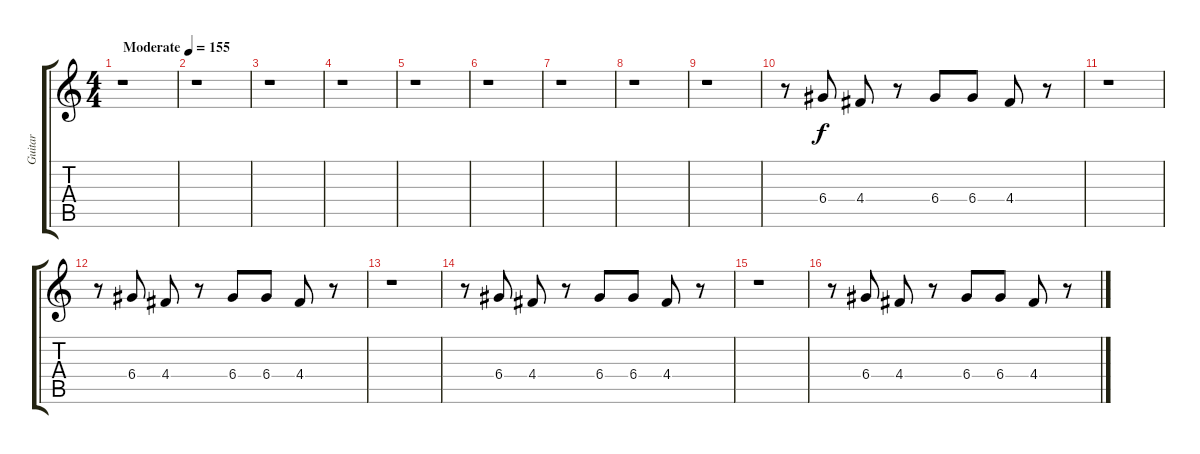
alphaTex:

\track ("Guitar" "Guitar") {instrument overdrivenguitar}
\staff {score tabs}
\tuning (E4 B3 G3 D3 A2 E2) {hide}
\ts (4 4)
\tempo (155 "Moderate")
\clef g2
\ks c
r.1{dy f instrument overdrivenguitar} |
r.1 |
r.1 |
r.1 |
r.1 |
r.1 |
r.1 |
r.1 |
r.1 |
r.8 6.4.8 4.4.8 r.8 6.4.8 6.4.8 4.4.8 r.8 |
r.1 |
r.8 6.4.8 4.4.8 r.8 6.4.8 6.4.8 4.4.8 r.8 |
r.1 |
r.8 6.4.8 4.4.8 r.8 6.4.8 6.4.8 4.4.8 r.8 |
r.1 |
r.8 6.4.8 4.4.8 r.8 6.4.8 6.4.8 4.4.8 r.8
